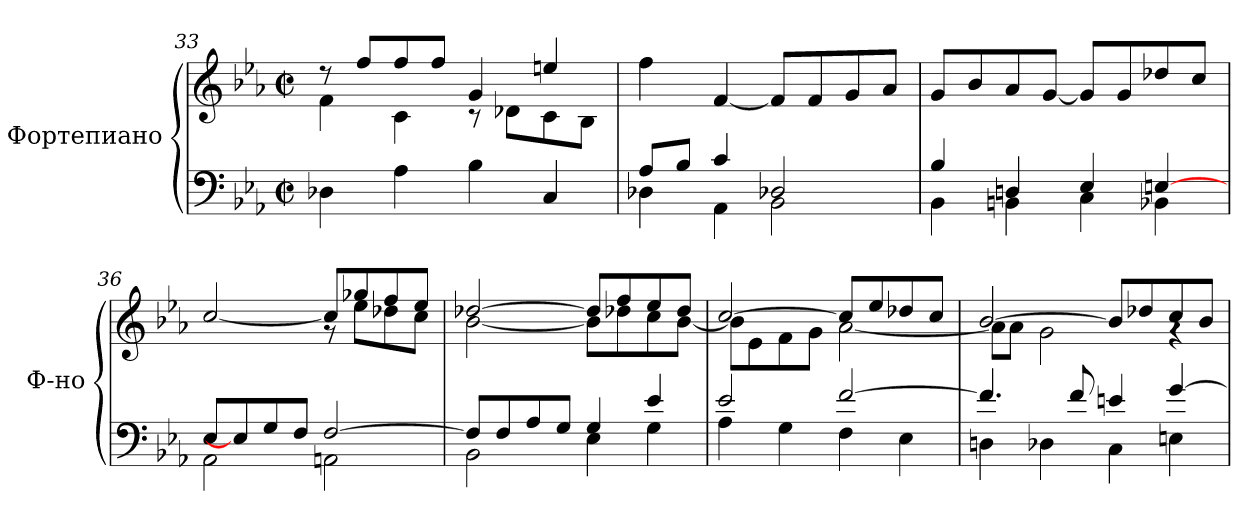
**kern	**kern
*part1	*part1
*staff2	*staff1
*I"Фортепиано	*
*I'Ф-но	*
*clefF4	*clefG2
*k[b-e-a-]	*k[b-e-a-]
*c:	*c:
*M2/2	*M2/2
*met(c|)	*met(c|)
=33	=33
*	*^
4D-X\	8rdd	4f\
.	8ff/L	.
4A-\	8ff/	4c\
.	8ff/J	.
4B-\	4g/	8rc
.	.	8d-X\L
4C/	4een/	8c\
.	.	8B-\J
*	*v	*v
=34	=34
*^	*
8A-/L	4D-X\	4ff\
8B-/J	.	.
4c/	4AA-\	[4f/
2D-X/	2BB-\	8f/L]
.	.	8f/
.	.	8g/
.	.	8a-/J
=35	=35	=35
4B-/	4BB-\	8g/L
.	.	8b-/
4Dn/	4BBn\	8a-/
.	.	[8g/J
4E-/	4C\	8g/L]
.	.	8g/
[4En/	4BB-X\	8dd-X/
.	.	8cc/J
!!LO:LB:g=z
=36	=36	=36
*	*	*^
8E-/L	2AA-\	[2cc/	2ryy
8En/]	.	.	.
8G/	.	.	.
8F/J	.	.	.
[2F/	2AAn\	8cc/L]	8rg
.	.	8gg-X/	8ee-\L
.	.	8ff/	8dd-X\
.	.	8ee-/J	8cc\J
=37	=37	=37	=37
8F/L]	2BB-\	[2dd-X/	[2b-\
8F/	.	.	.
8A-/	.	.	.
8G/J	.	.	.
4G/	4E-\	8dd-/L]	8b-\L]
.	.	8ff/	8dd-X\
4e-/	4G\	8ee-/	8cc\
.	.	8dd-/J	[8b-\J
=38	=38	=38	=38
2e-/	4A-\	[2cc/	8b-\L]
.	.	.	8e-\
.	4G\	.	8f\
.	.	.	8g\J
[2f/	4F\	8cc/L]	[2a-\
.	.	8ee-/	.
.	4E-\	8dd-X/	.
.	.	8cc/J	.
=39	=39	=39	=39
4.f/]	4Dn\	[2b-/	8a-\L]
.	.	.	8a-\J
.	4D-X\	.	2g\
8f/	.	.	.
4en/	4C\	8b-/L]	.
.	.	8dd-X/	.
[4g/	4En\	8cc/	4rg
.	.	8b-/J	.
*v	*v	*	*
*	*v	*v
=	=
*-	*-
